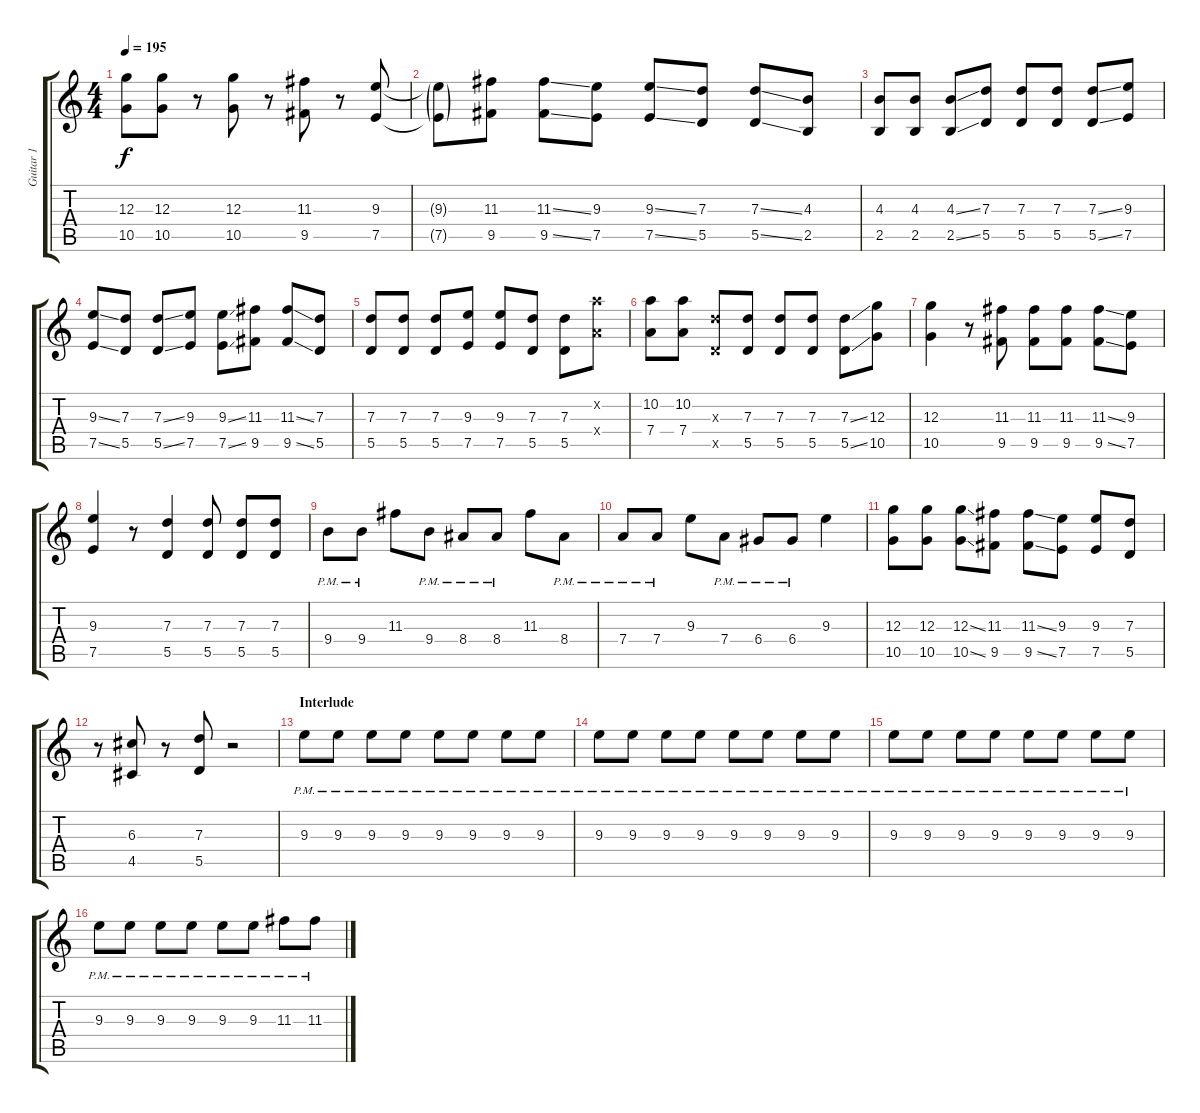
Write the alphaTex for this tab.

\track ("Guitar 1" "Guitar 1") {instrument overdrivenguitar}
\staff {score tabs}
\tuning (E4 B3 G3 D3 A2 E2) {hide}
\ts (4 4)
\tempo 195
\clef g2
\ks c
(12.3 10.5).8{dy f} (12.3 10.5).8 r.8 (12.3 10.5).8 r.8 (11.3 9.5).8 r.8 (9.3 7.5).8 |
(9.3{g t} 7.5{g t}).8 (11.3 9.5).8 (11.3{ss} 9.5{ss}).8 (9.3 7.5).8 (9.3{ss} 7.5{ss}).8 (7.3 5.5).8 (7.3{ss} 5.5{ss}).8 (4.3 2.5).8 |
(4.3 2.5).8 (4.3 2.5).8 (4.3{ss} 2.5{ss}).8 (7.3 5.5).8 (7.3 5.5).8 (7.3 5.5).8 (7.3{ss} 5.5{ss}).8 (9.3 7.5).8 |
(9.3{ss} 7.5{ss}).8 (7.3 5.5).8 (7.3{ss} 5.5{ss}).8 (9.3 7.5).8 (9.3{ss} 7.5{ss}).8 (11.3 9.5).8 (11.3{ss} 9.5{ss}).8 (7.3 5.5).8 |
(7.3 5.5).8 (7.3 5.5).8 (7.3 5.5).8 (9.3 7.5).8 (9.3 7.5).8 (7.3 5.5).8 (7.3 5.5).8 (10.2{x} 7.4{x}).8 |
(10.2 7.4).8 (10.2 7.4).8 (7.3{x} 5.5{x}).8 (7.3 5.5).8 (7.3 5.5).8 (7.3 5.5).8 (7.3{ss} 5.5{ss}).8 (12.3 10.5).8 |
(12.3 10.5).4 r.8 (11.3 9.5).8 (11.3 9.5).8 (11.3 9.5).8 (11.3{ss} 9.5{ss}).8 (9.3 7.5).8 |
(9.3 7.5).4 r.8 (7.3 5.5).4 (7.3 5.5).8 (7.3 5.5).8 (7.3 5.5).8 |
9.4{pm}.8 9.4{pm}.8 11.3.8 9.4{pm}.8 8.4{pm}.8 8.4{pm}.8 11.3.8 8.4{pm}.8 |
7.4{pm}.8 7.4{pm}.8 9.3.8 7.4{pm}.8 6.4{pm}.8 6.4{pm}.8 9.3.4 |
(12.3 10.5).8 (12.3 10.5).8 (12.3{ss} 10.5{ss}).8 (11.3 9.5).8 (11.3{ss} 9.5{ss}).8 (9.3 7.5).8 (9.3 7.5).8 (7.3 5.5).8 |
r.8 (6.3 4.5).8 r.8 (7.3 5.5).8 r.2 |
\section ("" "Interlude")
9.3{pm}.8 9.3{pm}.8 9.3{pm}.8 9.3{pm}.8 9.3{pm}.8 9.3{pm}.8 9.3{pm}.8 9.3{pm}.8 |
9.3{pm}.8 9.3{pm}.8 9.3{pm}.8 9.3{pm}.8 9.3{pm}.8 9.3{pm}.8 9.3{pm}.8 9.3{pm}.8 |
9.3{pm}.8 9.3{pm}.8 9.3{pm}.8 9.3{pm}.8 9.3{pm}.8 9.3{pm}.8 9.3{pm}.8 9.3{pm}.8 |
9.3{pm}.8 9.3{pm}.8 9.3{pm}.8 9.3{pm}.8 9.3{pm}.8 9.3{pm}.8 11.3{pm}.8 11.3{pm}.8
